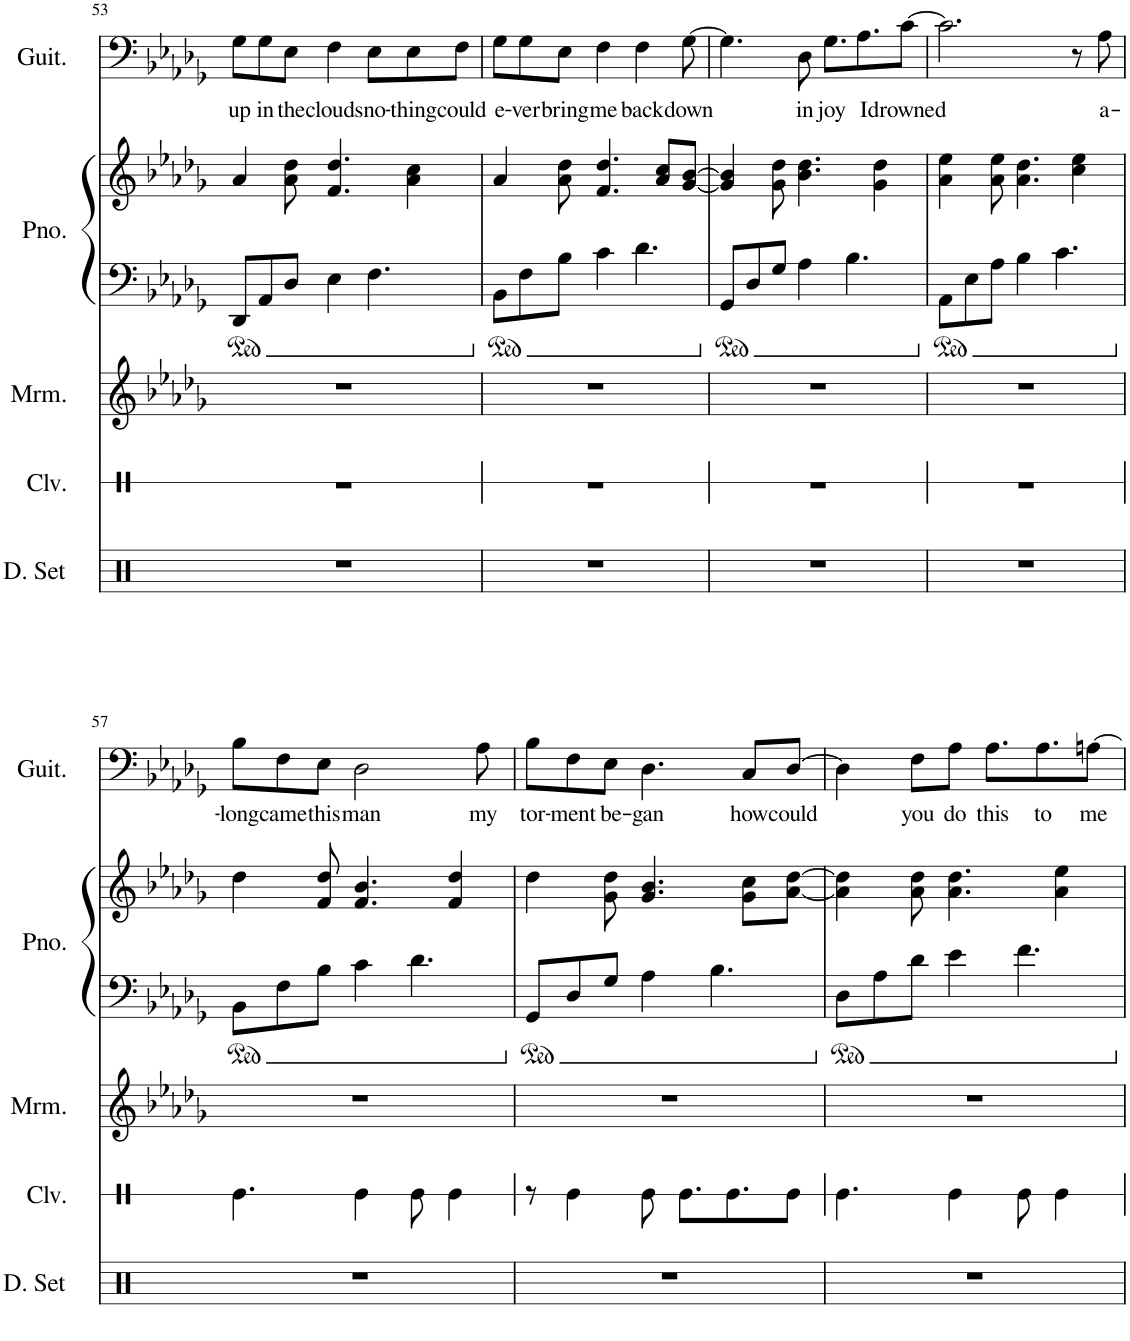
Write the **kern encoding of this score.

**kern	**kern	**kern	**kern	**kern	**kern	**text
*part5	*part4	*part3	*part2	*part2	*part1	*part1
*staff6	*staff5	*staff4	*staff3	*staff2	*staff1	*staff1
*I"Drumset	*I"Claves	*I"Marimba	*I"Piano	*	*I"Acoustic Guitar	*
*I'D. Set	*I'Clv.	*I'Mrm.	*I'Pno.	*	*I'Guit.	*
!!LO:PB:g=z
*clefX	*clefX	*clefG2	*clefF4	*clefG2	*clefF4	*
*k[]	*k[]	*k[b-e-a-d-g-]	*k[b-e-a-d-g-]	*k[b-e-a-d-g-]	*k[b-e-a-d-g-]	*
*M4/4	*M4/4	*M4/4	*M4/4	*M4/4	*M4/4	*
=53	=53	=53	=53	=53	=53	=53
!	!	!	!	!	!	!LO:LY:b
1r	1r	1r	8DD-/L	4a-/	8G-\L	up
!	!	!	!	!	!	!LO:LY:b
.	.	.	8AA-/	.	8G-\	in
!	!	!	!	!	!	!LO:LY:b
.	.	.	8D-/J	8a-\ 8dd-\	8E-\J	the
!	!	!	!	!	!	!LO:LY:b
.	.	.	4E-\	4.f/ 4.dd-/	4F\	clouds
!	!	!	!	!	!	!LO:LY:b
.	.	.	4.F\	.	8E-\L	no-
!	!	!	!	!	!	!LO:LY:b
.	.	.	.	4a-\ 4cc\	8E-\	-thing
!	!	!	!	!	!	!LO:LY:b
.	.	.	.	.	8F\J	could
=54	=54	=54	=54	=54	=54	=54
!	!	!	!	!	!	!LO:LY:b
1r	1r	1r	8BB-\L	4a-/	8G-\L	e-
!	!	!	!	!	!	!LO:LY:b
.	.	.	8F\	.	8G-\	-ver
!	!	!	!	!	!	!LO:LY:b
.	.	.	8B-\J	8a-\ 8dd-\	8E-\J	bring
!	!	!	!	!	!	!LO:LY:b
.	.	.	4c\	4.f/ 4.dd-/	4F\	me
!	!	!	!	!	!	!LO:LY:b
.	.	.	4.d-\	.	4F\	back
.	.	.	.	8a-/ 8cc/L	.	.
!	!	!	!	!	!	!LO:LY:b
.	.	.	.	[8g-/ [8b-/J	[8G-\	down
=55	=55	=55	=55	=55	=55	=55
1r	1r	1r	8GG-/L	4g-/] 4b-/]	4.G-\]	.
.	.	.	8D-/	.	.	.
.	.	.	8G-/J	8g-\ 8dd-\	.	.
!	!	!	!	!	!	!LO:LY:b
.	.	.	4A-\	4.b-\ 4.dd-\	8D-\	in
!	!	!	!	!	!	!LO:LY:b
.	.	.	.	.	8.G-\L	joy
.	.	.	4.B-\	.	.	.
!	!	!	!	!	!	!LO:LY:b
.	.	.	.	.	8.A-\	I
.	.	.	.	4g-\ 4dd-\	.	.
!	!	!	!	!	!	!LO:LY:b
.	.	.	.	.	[8c\J	drowned
=56	=56	=56	=56	=56	=56	=56
1r	1r	1r	8AA-\L	4a-\ 4ee-\	2.c\]	.
.	.	.	8E-\	.	.	.
.	.	.	8A-\J	8a-\ 8ee-\	.	.
.	.	.	4B-\	4.a-\ 4.dd-\	.	.
.	.	.	4.c\	.	.	.
.	.	.	.	4cc\ 4ee-\	8r	.
!	!	!	!	!	!	!LO:LY:b
.	.	.	.	.	8A-\	a-
!!LO:LB:g=z
=57	=57	=57	=57	=57	=57	=57
!	!	!	!	!	!	!LO:LY:b
1r	4.Re\	1r	8BB-\L	4dd-\	8B-\L	-long
!	!	!	!	!	!	!LO:LY:b
.	.	.	8F\	.	8F\	came
!	!	!	!	!	!	!LO:LY:b
.	.	.	8B-\J	8f/ 8dd-/	8E-\J	this
!	!	!	!	!	!	!LO:LY:b
.	4Re\	.	4c\	4.f/ 4.b-/	2D-\	man
.	8Re\	.	4.d-\	.	.	.
.	4Re\	.	.	4f/ 4dd-/	.	.
!	!	!	!	!	!	!LO:LY:b
.	.	.	.	.	8A-\	my
=58	=58	=58	=58	=58	=58	=58
!	!	!	!	!	!	!LO:LY:b
1r	8r	1r	8GG-/L	4dd-\	8B-\L	tor-
!	!	!	!	!	!	!LO:LY:b
.	4Re\	.	8D-/	.	8F\	-ment
!	!	!	!	!	!	!LO:LY:b
.	.	.	8G-/J	8g-\ 8dd-\	8E-\J	be-
!	!	!	!	!	!	!LO:LY:b
.	8Re\	.	4A-\	4.g-/ 4.b-/	4.D-\	-gan
.	8.Re\L	.	.	.	.	.
.	.	.	4.B-\	.	.	.
.	8.Re\	.	.	.	.	.
!	!	!	!	!	!	!LO:LY:b
.	.	.	.	8g-\ 8cc\L	8C/L	how
!	!	!	!	!	!	!LO:LY:b
.	8Re\J	.	.	[8a-\ [8dd-\J	[8D-/J	could
=59	=59	=59	=59	=59	=59	=59
1r	4.Re\	1r	8D-\L	4a-\] 4dd-\]	4D-\]	.
.	.	.	8A-\	.	.	.
!	!	!	!	!	!	!LO:LY:b
.	.	.	8d-\J	8a-\ 8dd-\	8F\L	you
!	!	!	!	!	!	!LO:LY:b
.	4Re\	.	4e-\	4.a-\ 4.dd-\	8A-\J	do
!	!	!	!	!	!	!LO:LY:b
.	.	.	.	.	8.A-\L	this
.	8Re\	.	4.f\	.	.	.
!	!	!	!	!	!	!LO:LY:b
.	.	.	.	.	8.A-\	to
.	4Re\	.	.	4a-\ 4ee-\	.	.
!	!	!	!	!	!	!LO:LY:b
.	.	.	.	.	[8An\J	me
=	=	=	=	=	=	=
*-	*-	*-	*-	*-	*-	*-
